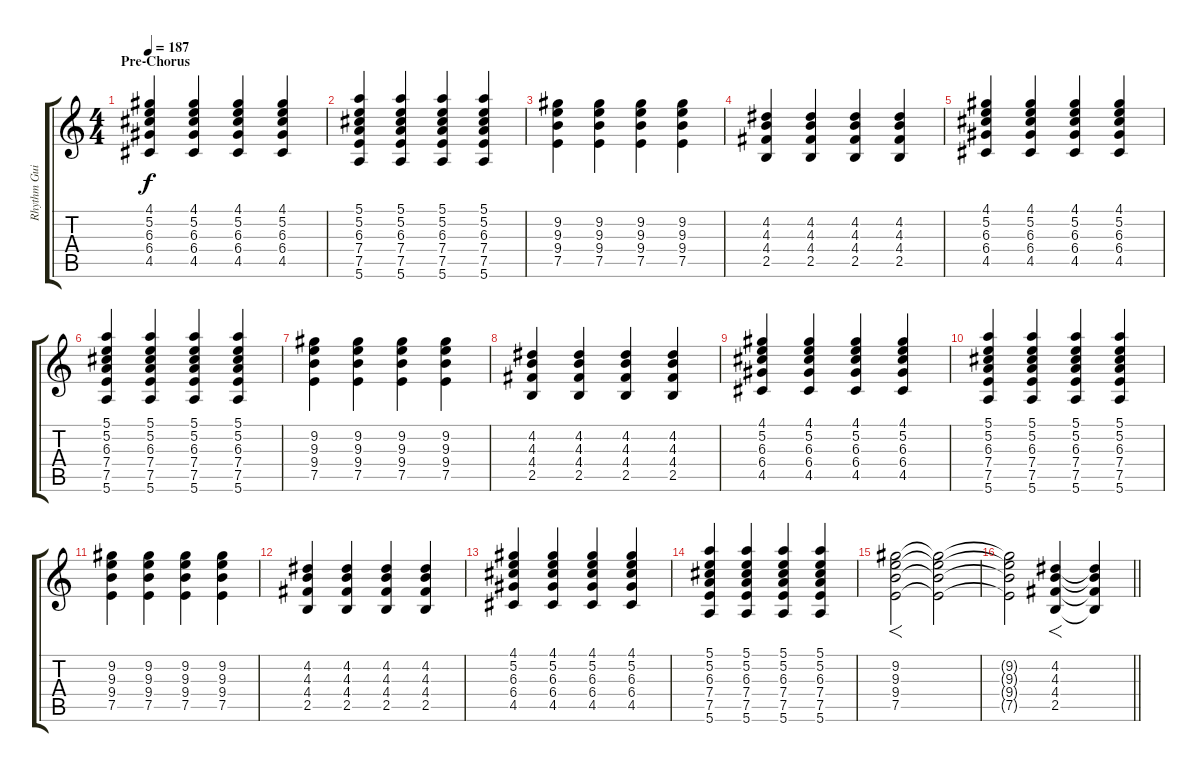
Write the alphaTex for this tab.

\track ("Rhythm Guitar" "Rhythm Gui") {instrument electricguitarclean}
\staff {score tabs}
\tuning (E4 B3 G3 D3 A2 E2) {hide}
\ts (4 4)
\section ("" "Pre-Chorus")
\tempo 187
\clef g2
\ks c
(4.1 5.2 6.3 6.4 4.5).4{dy f volume 16 instrument overdrivenguitar} (4.1 5.2 6.3 6.4 4.5).4 (4.1 5.2 6.3 6.4 4.5).4 (4.1 5.2 6.3 6.4 4.5).4 |
(5.1 5.2 6.3 7.4 7.5 5.6).4 (5.1 5.2 6.3 7.4 7.5 5.6).4 (5.1 5.2 6.3 7.4 7.5 5.6).4 (5.1 5.2 6.3 7.4 7.5 5.6).4 |
(9.2 9.3 9.4 7.5).4 (9.2 9.3 9.4 7.5).4 (9.2 9.3 9.4 7.5).4 (9.2 9.3 9.4 7.5).4 |
(4.2 4.3 4.4 2.5).4 (4.2 4.3 4.4 2.5).4 (4.2 4.3 4.4 2.5).4 (4.2 4.3 4.4 2.5).4 |
(4.1 5.2 6.3 6.4 4.5).4 (4.1 5.2 6.3 6.4 4.5).4 (4.1 5.2 6.3 6.4 4.5).4 (4.1 5.2 6.3 6.4 4.5).4 |
(5.1 5.2 6.3 7.4 7.5 5.6).4 (5.1 5.2 6.3 7.4 7.5 5.6).4 (5.1 5.2 6.3 7.4 7.5 5.6).4 (5.1 5.2 6.3 7.4 7.5 5.6).4 |
(9.2 9.3 9.4 7.5).4 (9.2 9.3 9.4 7.5).4 (9.2 9.3 9.4 7.5).4 (9.2 9.3 9.4 7.5).4 |
(4.2 4.3 4.4 2.5).4 (4.2 4.3 4.4 2.5).4 (4.2 4.3 4.4 2.5).4 (4.2 4.3 4.4 2.5).4 |
(4.1 5.2 6.3 6.4 4.5).4 (4.1 5.2 6.3 6.4 4.5).4 (4.1 5.2 6.3 6.4 4.5).4 (4.1 5.2 6.3 6.4 4.5).4 |
(5.1 5.2 6.3 7.4 7.5 5.6).4 (5.1 5.2 6.3 7.4 7.5 5.6).4 (5.1 5.2 6.3 7.4 7.5 5.6).4 (5.1 5.2 6.3 7.4 7.5 5.6).4 |
(9.2 9.3 9.4 7.5).4 (9.2 9.3 9.4 7.5).4 (9.2 9.3 9.4 7.5).4 (9.2 9.3 9.4 7.5).4 |
(4.2 4.3 4.4 2.5).4 (4.2 4.3 4.4 2.5).4 (4.2 4.3 4.4 2.5).4 (4.2 4.3 4.4 2.5).4 |
(4.1 5.2 6.3 6.4 4.5).4 (4.1 5.2 6.3 6.4 4.5).4 (4.1 5.2 6.3 6.4 4.5).4 (4.1 5.2 6.3 6.4 4.5).4 |
(5.1 5.2 6.3 7.4 7.5 5.6).4 (5.1 5.2 6.3 7.4 7.5 5.6).4 (5.1 5.2 6.3 7.4 7.5 5.6).4 (5.1 5.2 6.3 7.4 7.5 5.6).4 |
(9.2 9.3 9.4 7.5).2{f} (9.2{t} 9.3{t} 9.4{t} 7.5{t}).2{volume 2} |
\barLineRight lightlight
(9.2{t} 9.3{t} 9.4{t} 7.5{t}).2{volume 11} (4.2 4.3 4.4 2.5).4{f volume 11} (4.2{t} 4.3{t} 4.4{t} 2.5{t}).4{volume 0}
